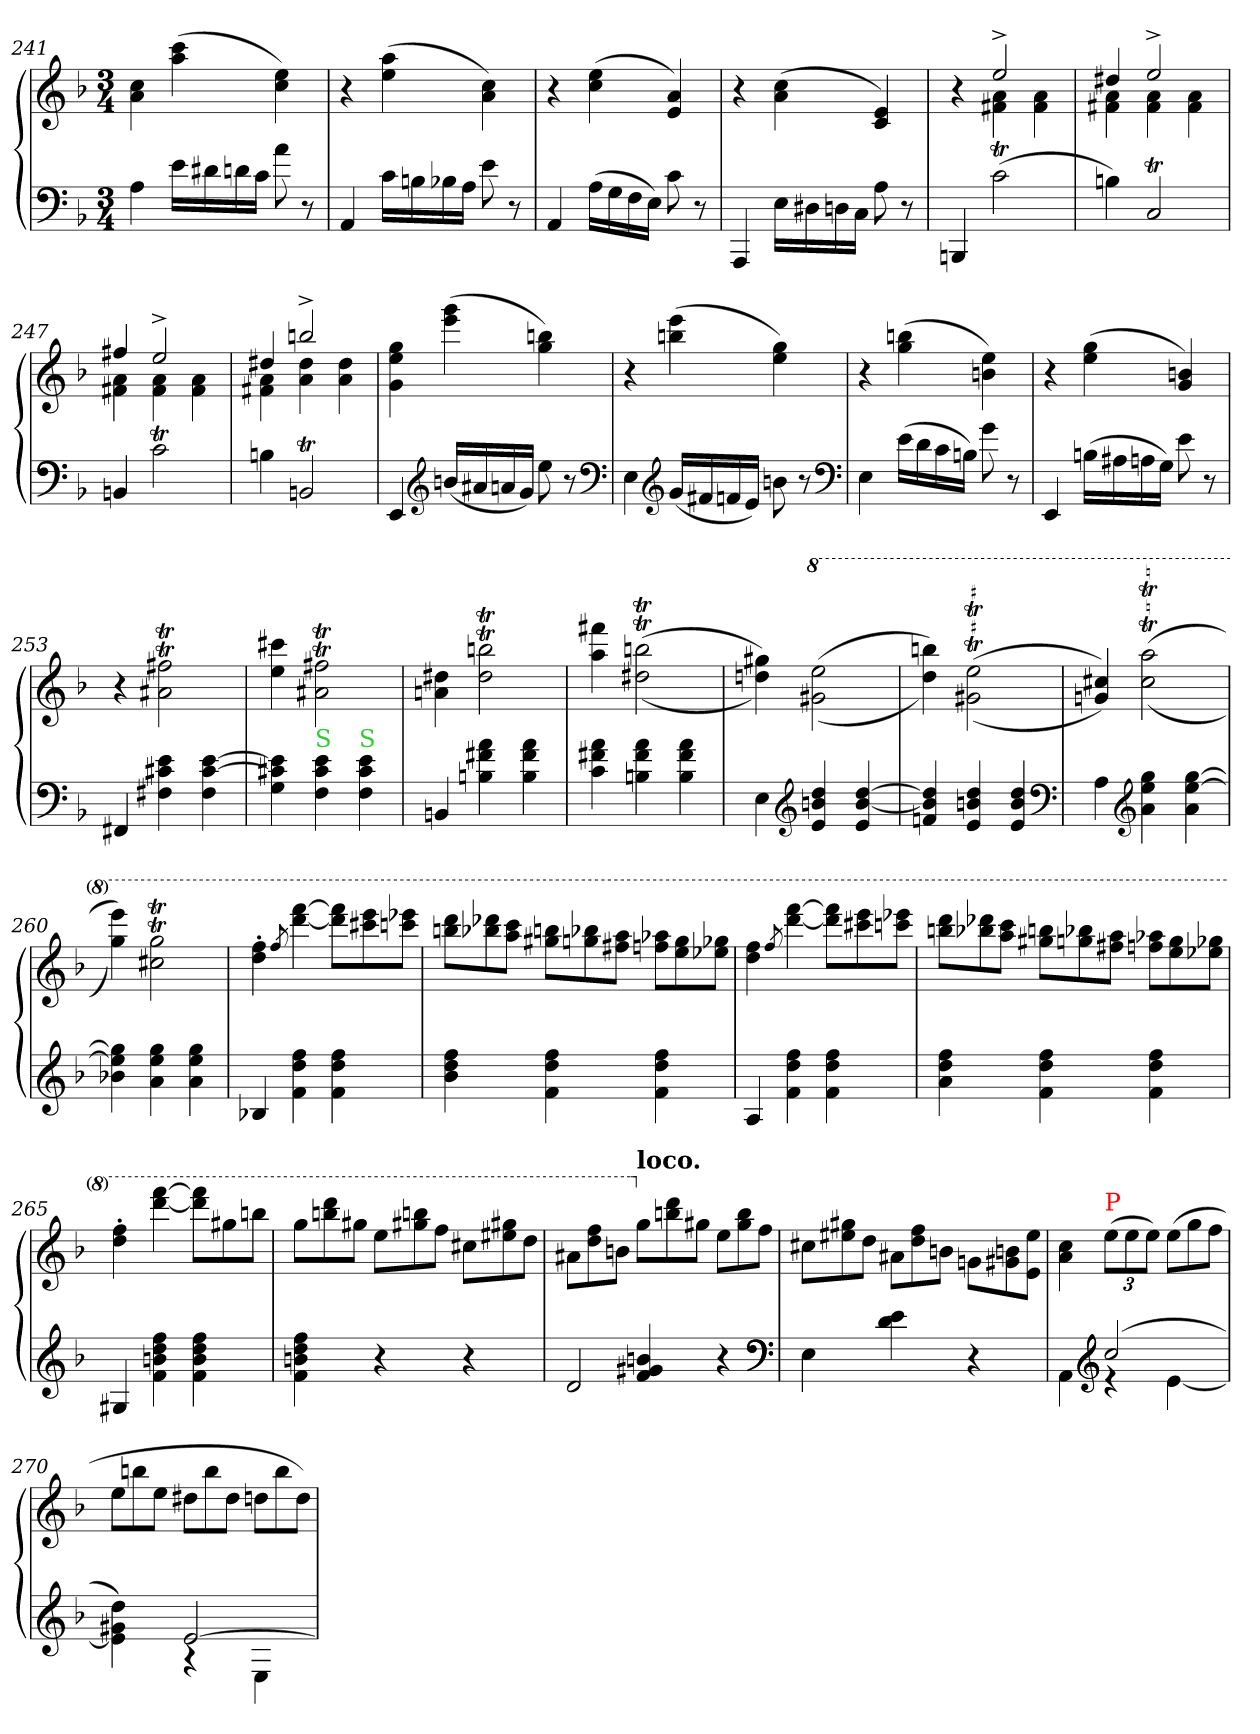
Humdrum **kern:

**kern	**kern
*part1	*part1
*staff2	*staff1
*clefF4	*clefG2
*k[b-]	*k[b-]
*M3/4	*M3/4
=241	=241
4A	4cc 4a
16eLL	(>4ccc 4aa
16d#X	.
16dn	.
16cJJ	.
8a	4ee 4cc)
8r	.
=242	=242
4AA	4r
16cLL	(>4aa 4ee
16Bn	.
16B-X	.
16AJJ	.
8e	4cc 4a)
8r	.
=243	=243
4AA	4r
(>16ALL	(>4ee 4cc
16G	.
16F	.
16EJJ)	.
8c	4a 4e)
8r	.
=244	=244
4AAA	4r
16ELL	(>4cc 4a
16D#X	.
16Dn	.
16CJJ	.
8A	4e 4c)
8r	.
=245	=245
*	*^
4BBBn	4r	4ryy
(2cT	2ee^>	4a 4f#X
.	.	4a 4f#
=246	=246	=246
4Bn)	4dd#X	4a 4f#X
2CT	2ee^>	4a 4f#
.	.	4a 4f#
=247	=247	=247
4BBn	4ff#X	4a 4f#X
2cT	2ee^>	4a 4f#
.	.	4a 4f#
=248	=248	=248
4Bn	4dd#X	4a 4f#X
2BBnt	2bbn^>	4dd# 4a
.	.	4dd# 4a
*	*v	*v
=249	=249
4EE	4gg 4ee 4g
*clefG2	*
(<16bnLL	(>4ggg 4eee
16a#X	.
16an	.
16gJJ)	.
8ee	4bbn 4gg)
8r	.
*clefF4	*
=250	=250
4E	4r
*clefG2	*
(<16gLL	(>4eee 4bbn
16f#X	.
16fn	.
16eJJ)	.
8bn	4gg 4ee)
8r	.
*clefF4	*
=251	=251
4E	4r
(>16eLL	(>4bbn 4gg
16d	.
16c	.
16BnJJ)	.
8g	4ee 4bn)
8r	.
=252	=252
4EE	4r
(>16BnLL	(>4gg 4ee
16A#X	.
16An	.
16GJJ)	.
8e	4bn 4g)
8r	.
=253	=253
4FF#X	4r
4e 4c#X 4F#X	2ff#Xt 2a#Xt
[4e [4c# 4F#	.
=254	=254
4e] 4c#X] 4G	4ccc#X 4ee
!LO:TX:a:color=limegreen:t=S	!
4e 4c# 4F	2ff#Xt 2a#Xt
!LO:TX:a:color=limegreen:t=S	!
4e 4c# 4F	.
=255	=255
4BBn	4dd#X 4an
4a 4f#X 4Bn	2bbnt 2dd#t
4a 4f# 4B	.
=256	=256
4a 4f#X 4c	4fff#X 4aa
4a 4f# 4Bn	(<(>2bbnt 2dd#Xt
4a 4f# 4B	.
=257	=257
4E	4gg#X 4ddn))
*clefG2	*
*	*8va
4dd 4bn 4e	(<(>2eee 2gg#X
[4dd [4b 4e	.
=258	=258
4dd] 4bn] 4fn	4bbbn 4ddd))
4dd 4b 4e	(<(>2eeeT< 2gg#XT<
4dd 4b 4e	.
*clefF4	*
=259	=259
4A	4ccc#X 4ggn))
*clefG2	*
4gg 4ee 4a	(<(>2aaaT< 2ccc#T<
[4gg [4ee 4a	.
=260	=260
4gg] 4ee] 4b-X	4eeee 4ggg))
4gg 4ee 4a	2gggT< 2ccc#XT<
4gg 4ee 4a	.
=261	=261
4B-X	4fff'> 4ddd'>
.	8qfff/
4ff 4dd 4f	[4ffff [4dddd
*	*Xtuplet
4ff 4dd 4f	12ffff] 12dddd]L
.	12eeee 12cccc#X
.	12eeee-X 12ccccnJ
=262	=262
4ff 4dd 4b-	12dddd 12bbbnL
.	12dddd-X 12bbb-X
.	12cccc 12aaaJ
4ff 4dd 4f	12bbbn 12ggg#XL
.	12bbb-X 12gggn
.	12aaa 12fff#XJ
4ff 4dd 4f	12aaa-X 12fffnL
.	12ggg 12eee
.	12ggg-X 12eee-XJ
=263	=263
4A	4fff 4ddd
.	8qfff/
4ff 4dd 4f	[4ffff [4dddd
4ff 4dd 4f	12ffff] 12dddd]L
.	12eeee 12cccc#X
.	12eeee-X 12ccccnJ
=264	=264
4ff 4dd 4a	12dddd 12bbbnL
.	12dddd-X 12bbb-X
.	12cccc 12aaaJ
4ff 4dd 4f	12bbbn 12ggg#XL
.	12bbb-X 12gggn
.	12aaa 12fff#XJ
4ff 4dd 4f	12aaa-X 12fffnL
.	12ggg 12eee
.	12ggg-X 12eee-XJ
=265	=265
4G#X	4fff'> 4ddd'>
4ff 4dd 4bn 4f	[4ffff [4dddd
4ff 4dd 4b 4f	12ffff] 12dddd]L
.	12ggg#X
.	12bbbnJ
=266	=266
4ff 4dd 4bn 4f	12gggL
.	12dddd 12bbbn
.	12ggg#XJ
4r	12eeeL
.	12bbbn 12ggg#X
.	12fffJ
4r	12ccc#XL
.	12ggg#X 12eee#X
.	12dddJ
=267	=267
*^	*
4ryy	2d/	12aa#XL
.	.	12fff 12ddd
.	.	12bbnJ
*	*	*X8va
!	!	!LO:TX:a:B:t=loco.
4bn 4g#X 4f	.	12ggL
.	.	12ddd 12bbn
.	.	12gg#XJ
4r	4ryy	12eeL
.	.	12bb 12gg#
.	.	12ffJ
*v	*v	*
*clefF4	*
=268	=268
4E	12cc#XL
.	12gg#X 12ee#X
.	12ddJ
4e 4d	12a#XL
.	12ff 12dd
.	12bnJ
4r	12gn\L
.	12bn\ 12g#X\
.	12ee#\ 12e\J
=269	=269
*^	*
4ryy	4AA\	4cc 4a
*clefG2	*	*
*	*	*tuplet
*	*	*Xbrackettup
!	!	!LO:TX:a:color=red:t=P
(>2cc	4re	(>12eeL
.	.	12ee
.	.	12eeJ)
*	*	*Xtuplet
.	[4e	(>12eeL
.	.	12gg
.	.	12ffJ
=270	=270	=270
4ryy	4dd\ 4g#X\ 4e]\)	12eeL
.	.	12bbn
.	.	12eeJ
[2e	4rA	12dd#XL
.	.	12bb
.	.	12dd#J
.	4E	12ddnL
.	.	12bb
.	.	12ddJ)
*v	*v	*
=	=
*-	*-
